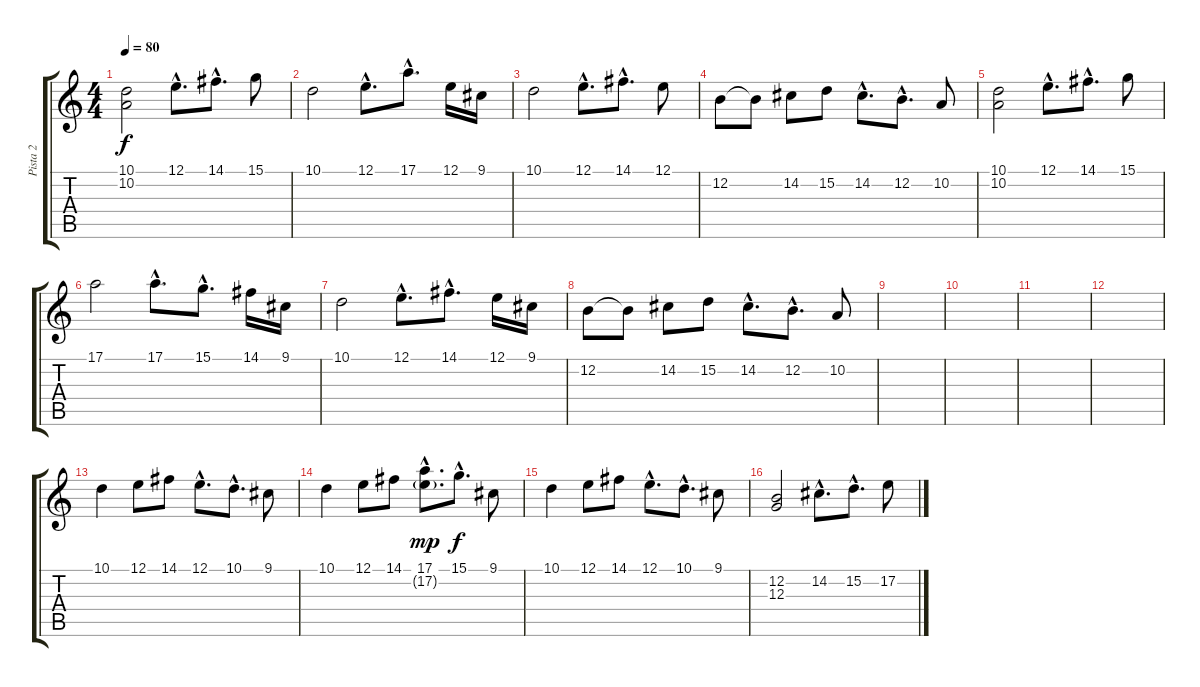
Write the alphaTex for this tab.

\track ("Pista 2" "Pista 2") {instrument brightacousticpiano}
\staff {score tabs}
\tuning (E4 B3 G3 D3 A2 E2) {hide}
\ts (4 4)
\tempo 80
\clef g2
\ks c
(10.1 10.2).2{dy f} 12.1{hac}.8{d} 14.1{hac}.8{d} 15.1.8 |
10.1.2 12.1{hac}.8{d} 17.1{hac}.8{d} 12.1.16 9.1.16 |
10.1.2 12.1{hac}.8{d} 14.1{hac}.8{d} 12.1.8 |
12.2.8 12.2{t}.8 14.2.8 15.2.8 14.2{hac}.8{d} 12.2{hac}.8{d} 10.2.8 |
(10.1 10.2).2 12.1{hac}.8{d} 14.1{hac}.8{d} 15.1.8 |
17.1.2 17.1{hac}.8{d} 15.1{hac}.8{d} 14.1.16 9.1.16 |
10.1.2 12.1{hac}.8{d} 14.1{hac}.8{d} 12.1.16 9.1.16 |
12.2.8 12.2{t}.8 14.2.8 15.2.8 14.2{hac}.8{d} 12.2{hac}.8{d} 10.2.8 |
|
|
|
|
10.1.4 12.1.8 14.1.8 12.1{hac}.8{d} 10.1{hac}.8{d} 9.1.8 |
10.1.4 12.1.8 14.1.8 (17.1{hac} 17.2{g hac}).8{d dy mp} 15.1{hac}.8{d dy f} 9.1.8 |
10.1.4 12.1.8 14.1.8 12.1{hac}.8{d} 10.1{hac}.8{d} 9.1.8 |
(12.2 12.3).2 14.2{hac}.8{d} 15.2{hac}.8{d} 17.2.8
